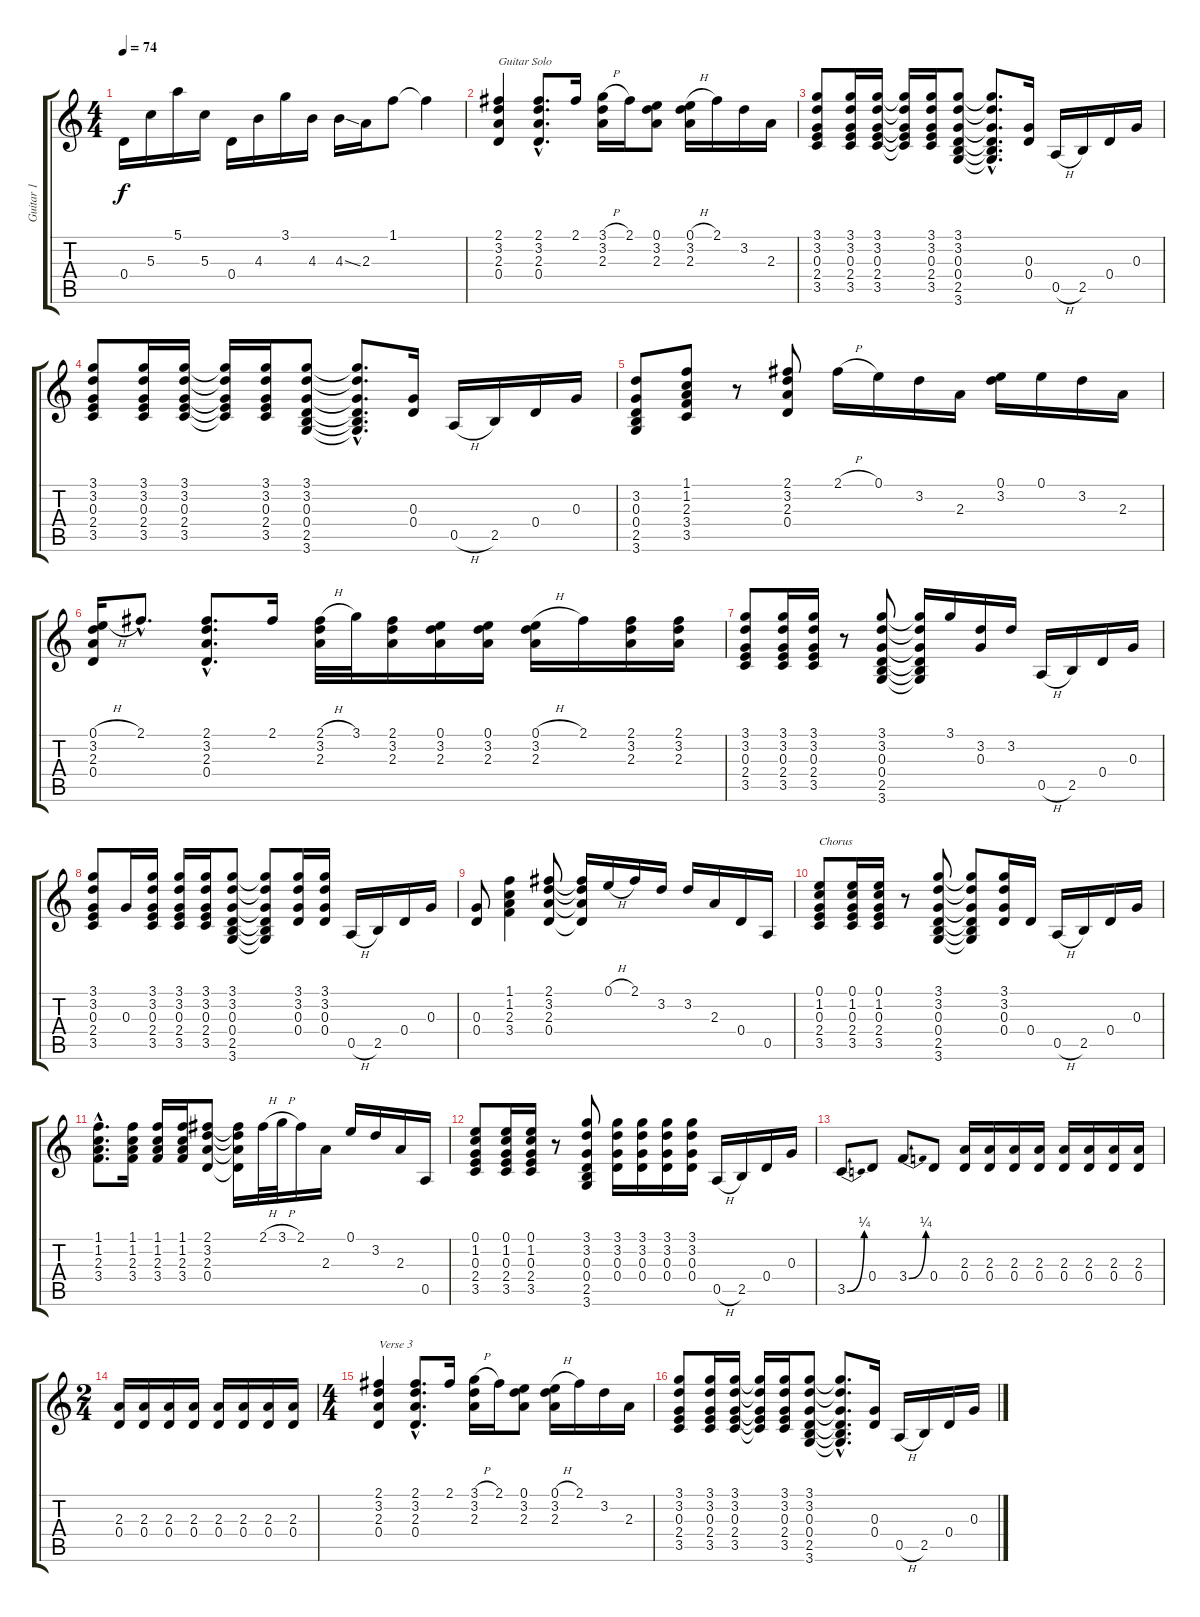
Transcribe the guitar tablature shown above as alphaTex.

\track ("Guitar 1" "Guitar 1") {instrument acousticguitarsteel}
\staff {score tabs}
\tuning (E4 B3 G3 D3 A2 E2) {hide}
\ts (4 4)
\tempo 74
\clef g2
\ks c
0.4.16{dy f} 5.3.16 5.1.16 5.3.16 0.4.16 4.3.16 3.1.16 4.3.16 4.3{ss}.16 2.3.16 1.1.8 1.1{t}.4 |
(2.1 3.2 2.3 0.4).4{txt "Guitar Solo"} (2.1{hac} 3.2{hac} 2.3{hac} 0.4{hac}).8{d} 2.1.16 (3.1{h} 3.2 2.3).16 2.1.16 (0.1 3.2 2.3).8 (0.1{h} 3.2 2.3).16 2.1.16 3.2.16 2.3.16 |
(3.1 3.2 0.3 2.4 3.5).8 (3.1 3.2 0.3 2.4 3.5).16 (3.1 3.2 0.3 2.4 3.5).16 (3.1{t} 3.2{t} 0.3{t} 2.4{t} 3.5{t}).16 (3.1 3.2 0.3 2.4 3.5).16 (3.1 3.2 0.3 0.4 2.5 3.6).8 (3.1{hac t} 3.2{hac t} 0.3{hac t} 0.4{hac t} 2.5{hac t} 3.6{hac t}).8{d} (0.3 0.4).16 0.5{h}.16 2.5.16 0.4.16 0.3.16 |
(3.1 3.2 0.3 2.4 3.5).8 (3.1 3.2 0.3 2.4 3.5).16 (3.1 3.2 0.3 2.4 3.5).16 (3.1{t} 3.2{t} 0.3{t} 2.4{t} 3.5{t}).16 (3.1 3.2 0.3 2.4 3.5).16 (3.1 3.2 0.3 0.4 2.5 3.6).8 (3.1{hac t} 3.2{hac t} 0.3{hac t} 0.4{hac t} 2.5{hac t} 3.6{hac t}).8{d} (0.3 0.4).16 0.5{h}.16 2.5.16 0.4.16 0.3.16 |
(3.2 0.3 0.4 2.5 3.6).8 (1.1 1.2 2.3 3.4 3.5).8 r.8 (2.1 3.2 2.3 0.4).8 2.1{h}.16 0.1.16 3.2.16 2.3.16 (0.1 3.2).16 0.1.16 3.2.16 2.3.16 |
(0.1{h} 3.2 2.3 0.4).16 2.1{hac}.8{d} (2.1{hac} 3.2{hac} 2.3{hac} 0.4{hac}).8{d} 2.1.16 (2.1{h} 3.2 2.3).32 3.1.32 (2.1 3.2 2.3).16 (0.1 3.2 2.3).16 (0.1 3.2 2.3).16 (0.1{h} 3.2 2.3).16 2.1.16 (2.1 3.2 2.3).16 (2.1 3.2 2.3).16 |
(3.1 3.2 0.3 2.4 3.5).8 (3.1 3.2 0.3 2.4 3.5).16 (3.1 3.2 0.3 2.4 3.5).16 r.8 (3.1 3.2 0.3 0.4 2.5 3.6).8 (3.1{t} 3.2{t} 0.3{t} 0.4{t} 2.5{t} 3.6{t}).16 3.1.16 (3.2 0.3).16 3.2.16 0.5{h}.16 2.5.16 0.4.16 0.3.16 |
(3.1 3.2 0.3 2.4 3.5).8 0.3.16 (3.1 3.2 0.3 2.4 3.5).16 (3.1 3.2 0.3 2.4 3.5).16 (3.1 3.2 0.3 2.4 3.5).16 (3.1 3.2 0.3 0.4 2.5 3.6).8 (3.1{t} 3.2{t} 0.3{t} 0.4{t} 2.5{t} 3.6{t}).8 (3.1 3.2 0.3 0.4).16 (3.1 3.2 0.3 0.4).16 0.5{h}.16 2.5.16 0.4.16 0.3.16 |
(0.3 0.4).8 (1.1 1.2 2.3 3.4).4 (2.1 3.2 2.3 0.4).8 (2.1{t} 3.2{t} 2.3{t} 0.4{t}).16 0.1{h}.16 2.1.16 3.2.16 3.2.16 2.3.16 0.4.16 0.5.16 |
(0.1 1.2 0.3 2.4 3.5).8{txt "Chorus"} (0.1 1.2 0.3 2.4 3.5).16 (0.1 1.2 0.3 2.4 3.5).16 r.8 (3.1 3.2 0.3 0.4 2.5 3.6).8 (3.1{t} 3.2{t} 0.3{t} 0.4{t} 2.5{t} 3.6{t}).8 (3.1 3.2 0.3 0.4).16 0.4.16 0.5{h}.16 2.5.16 0.4.16 0.3.16 |
(1.1{hac} 1.2{hac} 2.3{hac} 3.4{hac}).8{d} (1.1 1.2 2.3 3.4).16 (1.1 1.2 2.3 3.4).16 (1.1 1.2 2.3 3.4).16 (2.1 3.2 2.3 0.4).8 (2.1{t} 3.2{t} 2.3{t} 0.4{t}).16 2.1{h}.32 3.1{h}.32 2.1.16 2.3.16 0.1.16 3.2.16 2.3.16 0.5.16 |
(0.1 1.2 0.3 2.4 3.5).8 (0.1 1.2 0.3 2.4 3.5).16 (0.1 1.2 0.3 2.4 3.5).16 r.8 (3.1 3.2 0.3 0.4 2.5 3.6).8 (3.1 3.2 0.3 0.4).16 (3.1 3.2 0.3 0.4).16 (3.1 3.2 0.3 0.4).16 (3.1 3.2 0.3 0.4).16 0.5{h}.16 2.5.16 0.4.16 0.3.16 |
3.5{be (bend 0 0 60 1)}.8 0.4.8 3.4{be (bend 0 0 60 1)}.8 0.4.8 (2.3 0.4).16 (2.3 0.4).16 (2.3 0.4).16 (2.3 0.4).16 (2.3 0.4).16 (2.3 0.4).16 (2.3 0.4).16 (2.3 0.4).16 |
\ts (2 4)
(2.3 0.4).16 (2.3 0.4).16 (2.3 0.4).16 (2.3 0.4).16 (2.3 0.4).16 (2.3 0.4).16 (2.3 0.4).16 (2.3 0.4).16 |
\ts (4 4)
(2.1 3.2 2.3 0.4).4{txt "Verse 3"} (2.1{hac} 3.2{hac} 2.3{hac} 0.4{hac}).8{d} 2.1.16 (3.1{h} 3.2 2.3).16 2.1.16 (0.1 3.2 2.3).8 (0.1{h} 3.2 2.3).16 2.1.16 3.2.16 2.3.16 |
(3.1 3.2 0.3 2.4 3.5).8 (3.1 3.2 0.3 2.4 3.5).16 (3.1 3.2 0.3 2.4 3.5).16 (3.1{t} 3.2{t} 0.3{t} 2.4{t} 3.5{t}).16 (3.1 3.2 0.3 2.4 3.5).16 (3.1 3.2 0.3 0.4 2.5 3.6).8 (3.1{hac t} 3.2{hac t} 0.3{hac t} 0.4{hac t} 2.5{hac t} 3.6{hac t}).8{d} (0.3 0.4).16 0.5{h}.16 2.5.16 0.4.16 0.3.16
